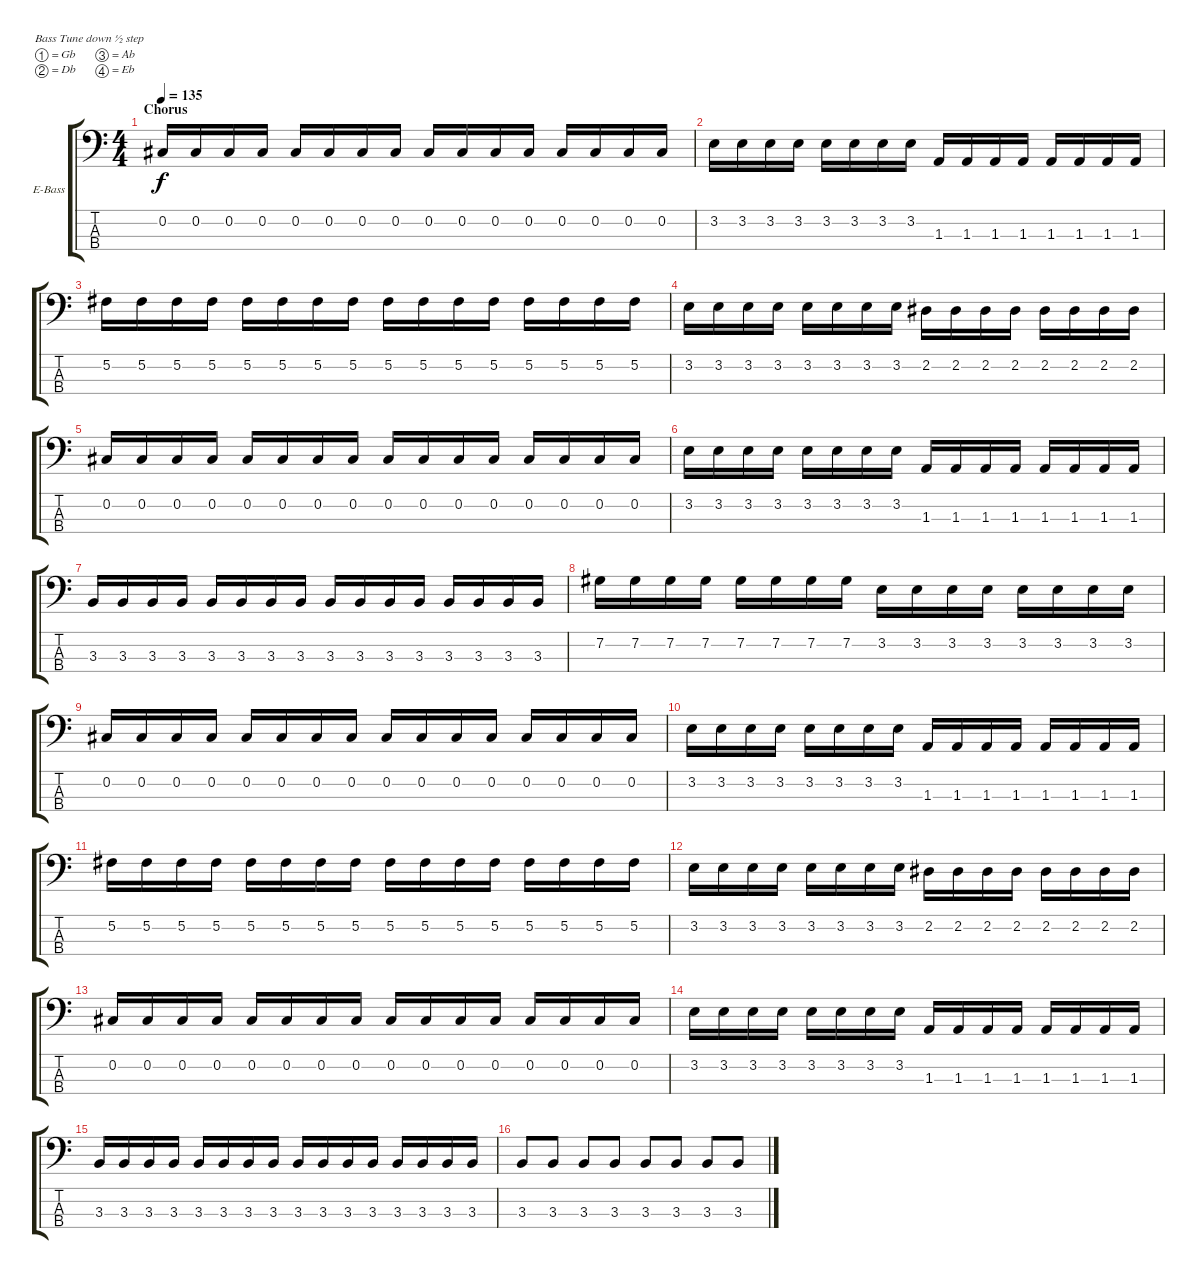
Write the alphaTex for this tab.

\bracketExtendMode groupsimilarinstruments
\firstSystemTrackNameOrientation horizontal
\otherSystemsTrackNameOrientation horizontal
\track ("Joe Principe - Bass" "E-Bass") {instrument electricbassfinger}
\staff {score tabs}
\tuning (Gb2 Db2 Ab1 Eb1)
\ts (4 4)
\section ("" "Chorus")
\tempo 135
\clef f4
\ks c
0.2.16{dy f} 0.2.16 0.2.16 0.2.16 0.2.16 0.2.16 0.2.16 0.2.16 0.2.16 0.2.16 0.2.16 0.2.16 0.2.16 0.2.16 0.2.16 0.2.16 |
3.2.16 3.2.16 3.2.16 3.2.16 3.2.16 3.2.16 3.2.16 3.2.16 1.3.16 1.3.16 1.3.16 1.3.16 1.3.16 1.3.16 1.3.16 1.3.16 |
5.2.16 5.2.16 5.2.16 5.2.16 5.2.16 5.2.16 5.2.16 5.2.16 5.2.16 5.2.16 5.2.16 5.2.16 5.2.16 5.2.16 5.2.16 5.2.16 |
3.2.16 3.2.16 3.2.16 3.2.16 3.2.16 3.2.16 3.2.16 3.2.16 2.2.16 2.2.16 2.2.16 2.2.16 2.2.16 2.2.16 2.2.16 2.2.16 |
0.2.16 0.2.16 0.2.16 0.2.16 0.2.16 0.2.16 0.2.16 0.2.16 0.2.16 0.2.16 0.2.16 0.2.16 0.2.16 0.2.16 0.2.16 0.2.16 |
3.2.16 3.2.16 3.2.16 3.2.16 3.2.16 3.2.16 3.2.16 3.2.16 1.3.16 1.3.16 1.3.16 1.3.16 1.3.16 1.3.16 1.3.16 1.3.16 |
3.3.16 3.3.16 3.3.16 3.3.16 3.3.16 3.3.16 3.3.16 3.3.16 3.3.16 3.3.16 3.3.16 3.3.16 3.3.16 3.3.16 3.3.16 3.3.16 |
7.2.16 7.2.16 7.2.16 7.2.16 7.2.16 7.2.16 7.2.16 7.2.16 3.2.16 3.2.16 3.2.16 3.2.16 3.2.16 3.2.16 3.2.16 3.2.16 |
0.2.16 0.2.16 0.2.16 0.2.16 0.2.16 0.2.16 0.2.16 0.2.16 0.2.16 0.2.16 0.2.16 0.2.16 0.2.16 0.2.16 0.2.16 0.2.16 |
3.2.16 3.2.16 3.2.16 3.2.16 3.2.16 3.2.16 3.2.16 3.2.16 1.3.16 1.3.16 1.3.16 1.3.16 1.3.16 1.3.16 1.3.16 1.3.16 |
5.2.16 5.2.16 5.2.16 5.2.16 5.2.16 5.2.16 5.2.16 5.2.16 5.2.16 5.2.16 5.2.16 5.2.16 5.2.16 5.2.16 5.2.16 5.2.16 |
3.2.16 3.2.16 3.2.16 3.2.16 3.2.16 3.2.16 3.2.16 3.2.16 2.2.16 2.2.16 2.2.16 2.2.16 2.2.16 2.2.16 2.2.16 2.2.16 |
0.2.16 0.2.16 0.2.16 0.2.16 0.2.16 0.2.16 0.2.16 0.2.16 0.2.16 0.2.16 0.2.16 0.2.16 0.2.16 0.2.16 0.2.16 0.2.16 |
3.2.16 3.2.16 3.2.16 3.2.16 3.2.16 3.2.16 3.2.16 3.2.16 1.3.16 1.3.16 1.3.16 1.3.16 1.3.16 1.3.16 1.3.16 1.3.16 |
3.3.16 3.3.16 3.3.16 3.3.16 3.3.16 3.3.16 3.3.16 3.3.16 3.3.16 3.3.16 3.3.16 3.3.16 3.3.16 3.3.16 3.3.16 3.3.16 |
3.3.8 3.3.8 3.3.8 3.3.8 3.3.8 3.3.8 3.3.8 3.3.8
